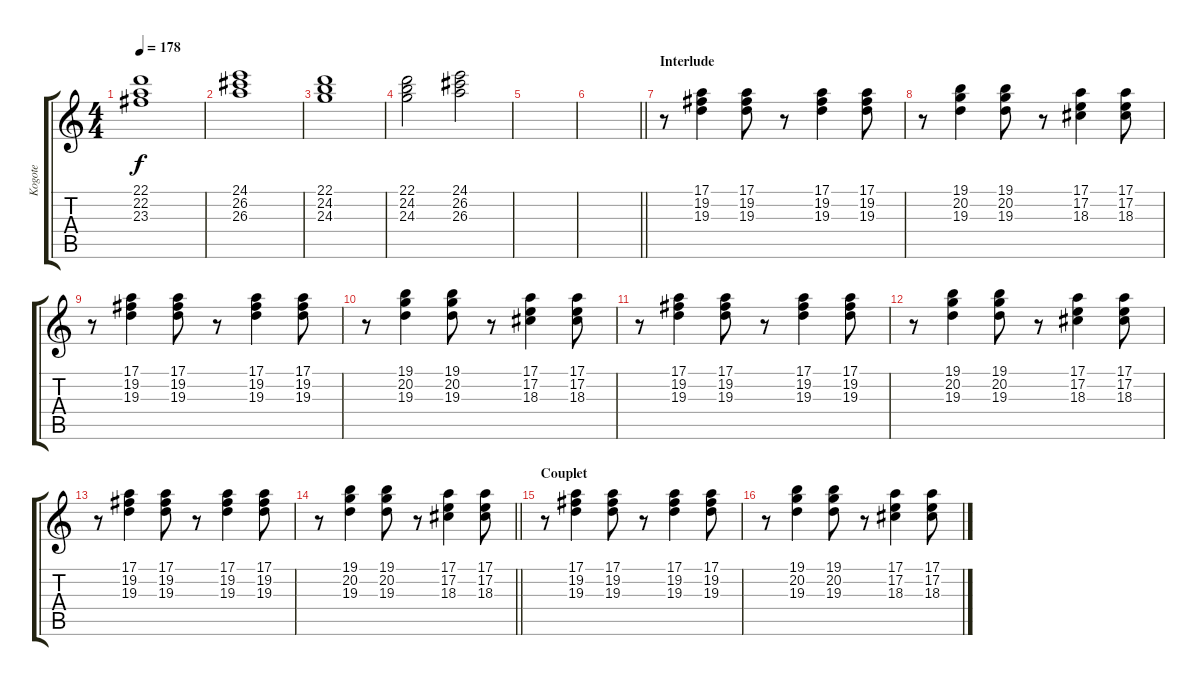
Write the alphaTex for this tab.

\track ("Kogote" "Kogote") {instrument drawbarorgan}
\staff {score tabs}
\tuning (E4 B3 G3 D3 A2 E2) {hide}
\ts (4 4)
\tempo 178
\clef g2
\ks c
(22.1 22.2 23.3).1{dy f} |
(24.1 26.2 26.3).1 |
(22.1 24.2 24.3).1 |
(22.1 24.2 24.3).2 (24.1 26.2 26.3).2 |
|
\barLineRight lightlight
|
\section ("" "Interlude")
r.8 (17.1 19.2 19.3).4 (17.1 19.2 19.3).8 r.8 (17.1 19.2 19.3).4 (17.1 19.2 19.3).8 |
r.8 (19.1 20.2 19.3).4 (19.1 20.2 19.3).8 r.8 (17.1 17.2 18.3).4 (17.1 17.2 18.3).8 |
r.8 (17.1 19.2 19.3).4 (17.1 19.2 19.3).8 r.8 (17.1 19.2 19.3).4 (17.1 19.2 19.3).8 |
r.8 (19.1 20.2 19.3).4 (19.1 20.2 19.3).8 r.8 (17.1 17.2 18.3).4 (17.1 17.2 18.3).8 |
r.8 (17.1 19.2 19.3).4 (17.1 19.2 19.3).8 r.8 (17.1 19.2 19.3).4 (17.1 19.2 19.3).8 |
r.8 (19.1 20.2 19.3).4 (19.1 20.2 19.3).8 r.8 (17.1 17.2 18.3).4 (17.1 17.2 18.3).8 |
r.8 (17.1 19.2 19.3).4 (17.1 19.2 19.3).8 r.8 (17.1 19.2 19.3).4 (17.1 19.2 19.3).8 |
\barLineRight lightlight
r.8 (19.1 20.2 19.3).4 (19.1 20.2 19.3).8 r.8 (17.1 17.2 18.3).4 (17.1 17.2 18.3).8 |
\section ("" "Couplet")
r.8 (17.1 19.2 19.3).4 (17.1 19.2 19.3).8 r.8 (17.1 19.2 19.3).4 (17.1 19.2 19.3).8 |
r.8 (19.1 20.2 19.3).4 (19.1 20.2 19.3).8 r.8 (17.1 17.2 18.3).4 (17.1 17.2 18.3).8
